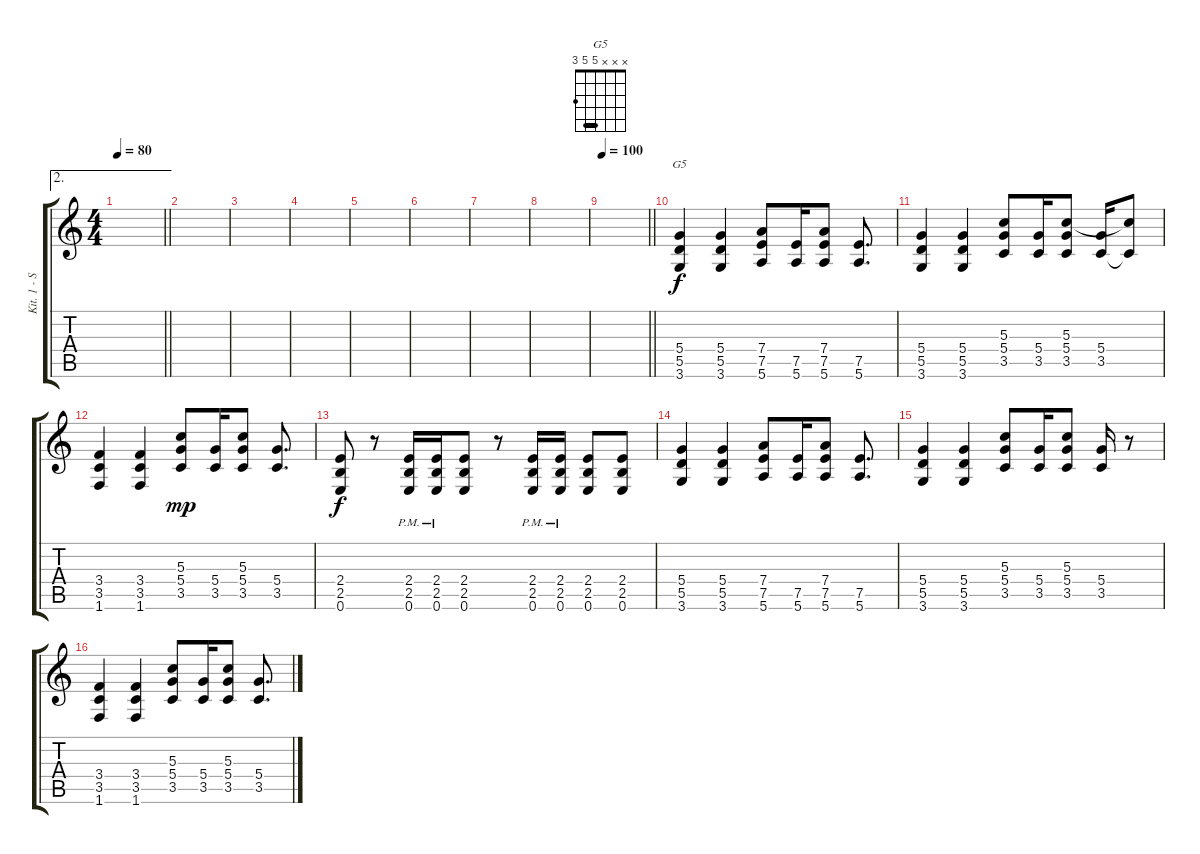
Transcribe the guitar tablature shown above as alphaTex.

\track ("Kit. 1 - Särö" "Kit. 1 - S") {instrument overdrivenguitar}
\staff {score tabs}
\tuning (E4 B3 G3 D3 A2 E2) {hide}
\chord ("G5" x x x 5 5 3) {barre 5}
\ae 2
\ts (4 4)
\tempo 80
\clef g2
\barLineRight lightlight
\ks c
|
|
|
|
|
|
|
|
\tempo 100
\barLineRight lightlight
|
(5.4 5.5 3.6).4{ch "G5"} (5.4 5.5 3.6).4 (7.4 7.5 5.6).8 (7.5 5.6).16 (7.4 7.5 5.6).8 (7.5 5.6).8{d} |
(5.4 5.5 3.6).4 (5.4 5.5 3.6).4 (5.3 5.4 3.5).8 (5.4 3.5).16 (5.3 5.4 3.5).8 (5.4 3.5).16 (5.3{t} 3.5{t}).8 |
(3.4 3.5 1.6).4 (3.4 3.5 1.6).4 (5.3 5.4 3.5).8{dy mp} (5.4 3.5).16 (5.3 5.4 3.5).8 (5.4 3.5).8{d} |
(2.4 2.5 0.6).8{dy f} r.8 (2.4{pm} 2.5{pm} 0.6{pm}).16 (2.4{pm} 2.5{pm} 0.6{pm}).16 (2.4 2.5 0.6).8 r.8 (2.4{pm} 2.5{pm} 0.6{pm}).16 (2.4{pm} 2.5{pm} 0.6{pm}).16 (2.4 2.5 0.6).8 (2.4 2.5 0.6).8 |
(5.4 5.5 3.6).4 (5.4 5.5 3.6).4 (7.4 7.5 5.6).8 (7.5 5.6).16 (7.4 7.5 5.6).8 (7.5 5.6).8{d} |
(5.4 5.5 3.6).4 (5.4 5.5 3.6).4 (5.3 5.4 3.5).8 (5.4 3.5).16 (5.3 5.4 3.5).8 (5.4 3.5).16 r.8 |
(3.4 3.5 1.6).4 (3.4 3.5 1.6).4 (5.3 5.4 3.5).8 (5.4 3.5).16 (5.3 5.4 3.5).8 (5.4 3.5).8{d}
